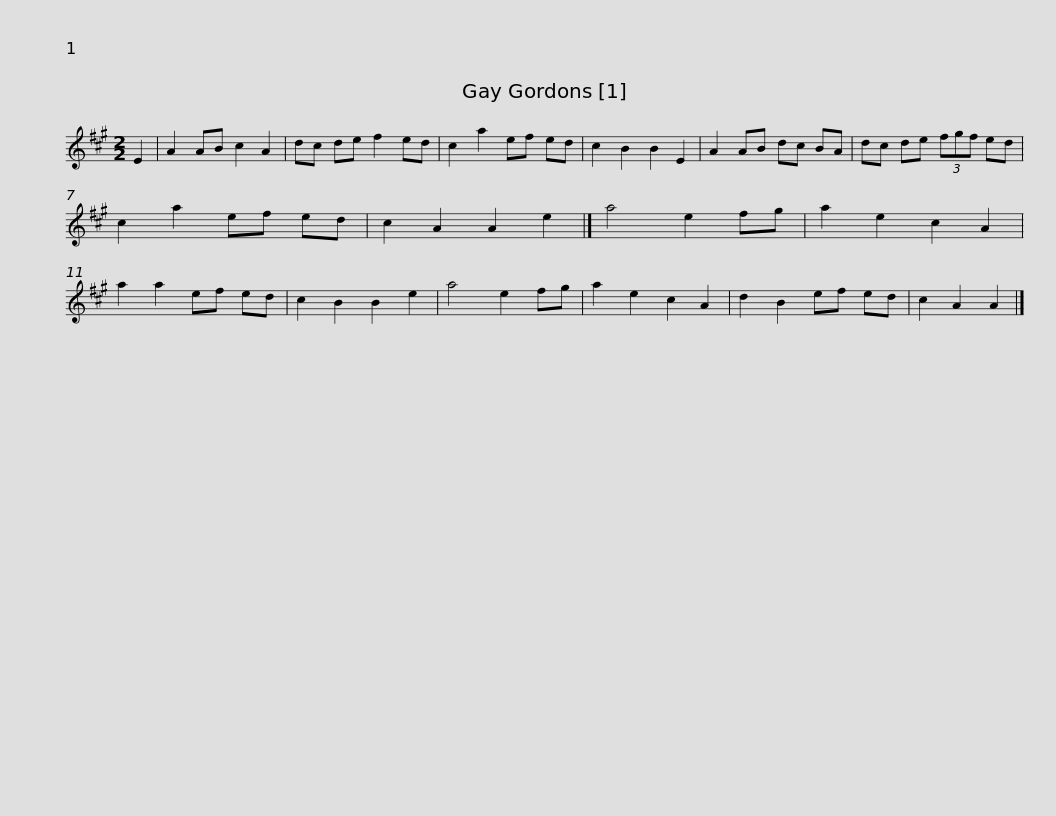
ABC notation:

X:1
L:1/8
M:2/2
I:linebreak $
K:A
V:1 treble
V:1
 E2 | A2 AB c2 A2 | dc de f2 ed | c2 a2 ef ed | c2 B2 B2 E2 | %5
 A2 AB dc BA | dc de (3fgf ed |$ c2 a2 ef ed | c2 A2 A2 e2 |] a4 e2 fg | %10
 a2 e2 c2 A2 | a2 a2 ef ed | c2 B2 B2 e2 | a4 e2 fg | a2 e2 c2 A2 |$ %15
 d2 B2 ef ed | c2 A2 A2 |] %17
